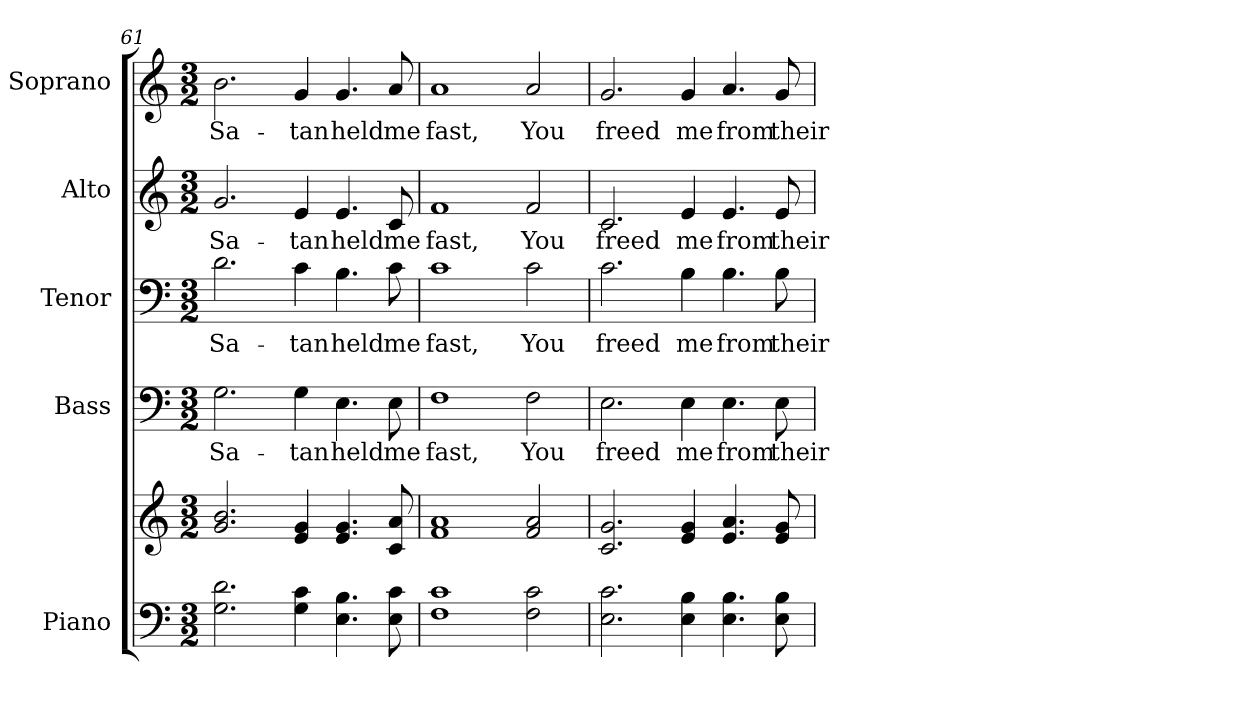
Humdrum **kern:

**kern	**kern	**kern	**text	**kern	**text	**kern	**text	**kern	**text
*part5	*part5	*part4	*part4	*part3	*part3	*part2	*part2	*part1	*part1
*staff6	*staff5	*staff4	*staff4	*staff3	*staff3	*staff2	*staff2	*staff1	*staff1
*I"Piano	*	*I"Bass	*	*I"Tenor	*	*I"Alto	*	*I"Soprano	*
*I'Pno.	*	*I'B.	*	*I'T.	*	*I'A.	*	*I'S.	*
!!LO:PB:g=z
*clefF4	*clefG2	*clefF4	*	*clefF4	*	*clefG2	*	*clefG2	*
*k[]	*k[]	*k[]	*	*k[]	*	*k[]	*	*k[]	*
*C:	*C:	*C:	*	*C:	*	*C:	*	*C:	*
*M3/2	*M3/2	*M3/2	*	*M3/2	*	*M3/2	*	*M3/2	*
=61	=61	=61	=61	=61	=61	=61	=61	=61	=61
!	!	!	!LO:LY:b:color=#000000	!	!	!	!	!	!
!	!	!	!	!	!LO:LY:b:color=#000000	!	!	!	!
!	!	!	!	!	!	!	!LO:LY:b:color=#000000	!	!
!	!	!	!	!	!	!	!	!	!LO:LY:b:color=#000000
2.Gi\ 2.di	2.gi/ 2.bi	2.Gi\	Sa-	2.di\	Sa-	2.gi/	Sa-	2.bi\	Sa-
!	!	!	!LO:LY:b:color=#000000	!	!	!	!	!	!
!	!	!	!	!	!LO:LY:b:color=#000000	!	!	!	!
!	!	!	!	!	!	!	!LO:LY:b:color=#000000	!	!
!	!	!	!	!	!	!	!	!	!LO:LY:b:color=#000000
4Gi\ 4ci	4ei/ 4gi	4Gi\	-tan	4ci\	-tan	4ei/	-tan	4gi/	-tan
!	!	!	!LO:LY:b:color=#000000	!	!	!	!	!	!
!	!	!	!	!	!LO:LY:b:color=#000000	!	!	!	!
!	!	!	!	!	!	!	!LO:LY:b:color=#000000	!	!
!	!	!	!	!	!	!	!	!	!LO:LY:b:color=#000000
4.Ei\ 4.Bi	4.ei/ 4.gi	4.Ei\	held	4.Bi\	held	4.ei/	held	4.gi/	held
!	!	!	!LO:LY:b:color=#000000	!	!	!	!	!	!
!	!	!	!	!	!LO:LY:b:color=#000000	!	!	!	!
!	!	!	!	!	!	!	!LO:LY:b:color=#000000	!	!
!	!	!	!	!	!	!	!	!	!LO:LY:b:color=#000000
8Ei\ 8ci	8ci/ 8ai	8Ei\	me	8ci\	me	8ci/	me	8ai/	me
=62	=62	=62	=62	=62	=62	=62	=62	=62	=62
!	!	!	!LO:LY:b:color=#000000	!	!	!	!	!	!
!	!	!	!	!	!LO:LY:b:color=#000000	!	!	!	!
!	!	!	!	!	!	!	!LO:LY:b:color=#000000	!	!
!	!	!	!	!	!	!	!	!	!LO:LY:b:color=#000000
1Fi 1ci	1fi 1ai	1Fi	fast,	1ci	fast,	1fi	fast,	1ai	fast,
!	!	!	!LO:LY:b:color=#000000	!	!	!	!	!	!
!	!	!	!	!	!LO:LY:b:color=#000000	!	!	!	!
!	!	!	!	!	!	!	!LO:LY:b:color=#000000	!	!
!	!	!	!	!	!	!	!	!	!LO:LY:b:color=#000000
2Fi\ 2ci	2fi/ 2ai	2Fi\	You	2ci\	You	2fi/	You	2ai/	You
=63	=63	=63	=63	=63	=63	=63	=63	=63	=63
!	!	!	!LO:LY:b:color=#000000	!	!	!	!	!	!
!	!	!	!	!	!LO:LY:b:color=#000000	!	!	!	!
!	!	!	!	!	!	!	!LO:LY:b:color=#000000	!	!
!	!	!	!	!	!	!	!	!	!LO:LY:b:color=#000000
2.Ei\ 2.ci	2.ci/ 2.gi	2.Ei\	freed	2.ci\	freed	2.ci/	freed	2.gi/	freed
!	!	!	!LO:LY:b:color=#000000	!	!	!	!	!	!
!	!	!	!	!	!LO:LY:b:color=#000000	!	!	!	!
!	!	!	!	!	!	!	!LO:LY:b:color=#000000	!	!
!	!	!	!	!	!	!	!	!	!LO:LY:b:color=#000000
4Ei\ 4Bi	4ei/ 4gi	4Ei\	me	4Bi\	me	4ei/	me	4gi/	me
!	!	!	!LO:LY:b:color=#000000	!	!	!	!	!	!
!	!	!	!	!	!LO:LY:b:color=#000000	!	!	!	!
!	!	!	!	!	!	!	!LO:LY:b:color=#000000	!	!
!	!	!	!	!	!	!	!	!	!LO:LY:b:color=#000000
4.Ei\ 4.Bi	4.ei/ 4.ai	4.Ei\	from	4.Bi\	from	4.ei/	from	4.ai/	from
!	!	!	!LO:LY:b:color=#000000	!	!	!	!	!	!
!	!	!	!	!	!LO:LY:b:color=#000000	!	!	!	!
!	!	!	!	!	!	!	!LO:LY:b:color=#000000	!	!
!	!	!	!	!	!	!	!	!	!LO:LY:b:color=#000000
8Ei\ 8Bi	8ei/ 8gi	8Ei\	their	8Bi\	their	8ei/	their	8gi/	their
=	=	=	=	=	=	=	=	=	=
*-	*-	*-	*-	*-	*-	*-	*-	*-	*-
